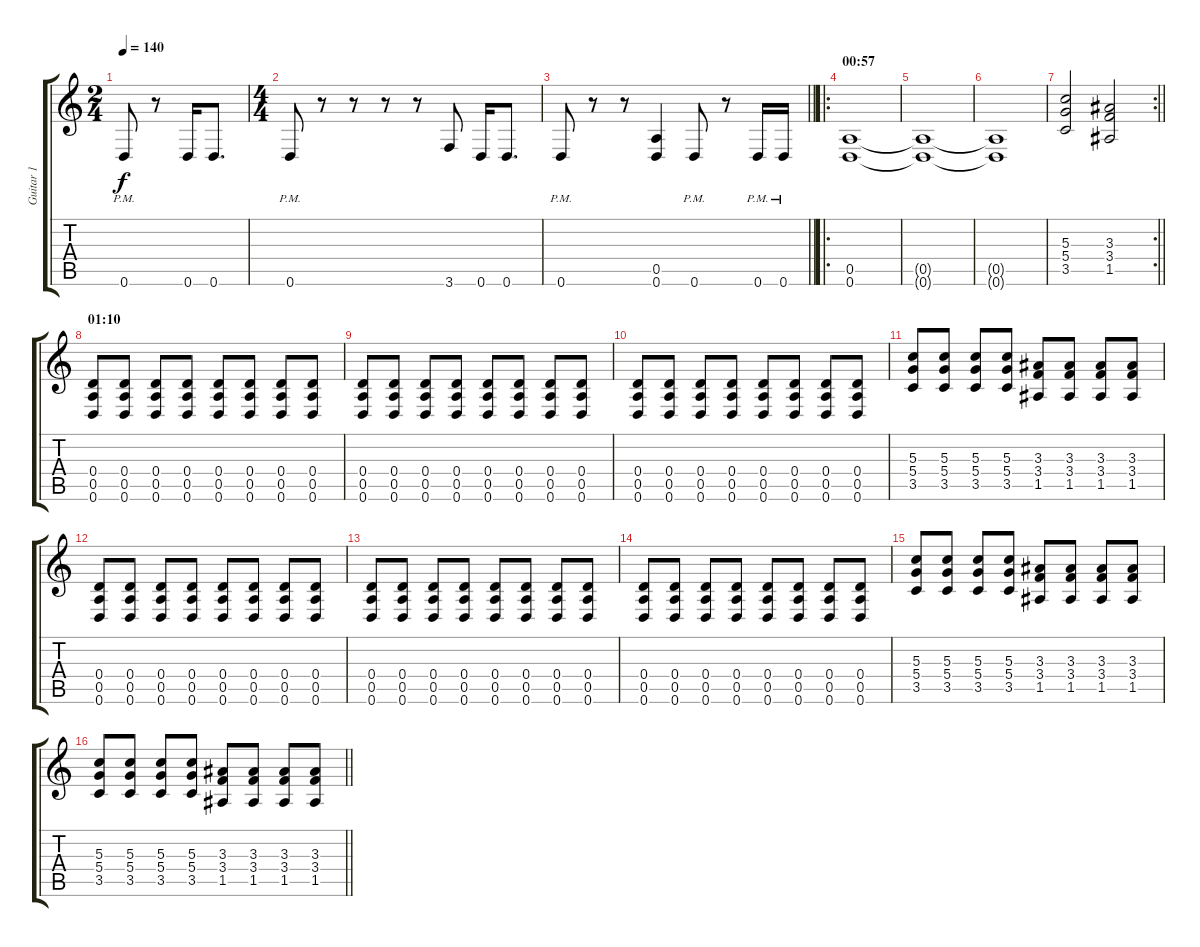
\track ("Guitar 1" "Guitar 1") {instrument overdrivenguitar}
\staff {score tabs}
\tuning (E4 B3 G3 D3 A2 D2) {hide}
\ts (2 4)
\tempo 140
\clef g2
\ks c
0.6{pm}.8{dy f} r.8 0.6.16 0.6.8{d} |
\ts (4 4)
0.6{pm}.8 r.8 r.8 r.8 r.8 3.6.8 0.6.16 0.6.8{d} |
\barLineRight lightlight
0.6{pm}.8 r.8 r.8 (0.5 0.6).4 0.6{pm}.8 r.8 0.6{pm}.16 0.6{pm}.16 |
\ro
\section ("" "00:57")
(0.5 0.6).1 |
(0.5{t} 0.6{t}).1 |
(0.5{t} 0.6{t}).1 |
\rc 2
\barLineRight lightlight
(5.3 5.4 3.5).2 (3.3 3.4 1.5).2 |
\section ("" "01:10")
(0.4 0.5 0.6).8 (0.4 0.5 0.6).8 (0.4 0.5 0.6).8 (0.4 0.5 0.6).8 (0.4 0.5 0.6).8 (0.4 0.5 0.6).8 (0.4 0.5 0.6).8 (0.4 0.5 0.6).8 |
(0.4 0.5 0.6).8 (0.4 0.5 0.6).8 (0.4 0.5 0.6).8 (0.4 0.5 0.6).8 (0.4 0.5 0.6).8 (0.4 0.5 0.6).8 (0.4 0.5 0.6).8 (0.4 0.5 0.6).8 |
(0.4 0.5 0.6).8 (0.4 0.5 0.6).8 (0.4 0.5 0.6).8 (0.4 0.5 0.6).8 (0.4 0.5 0.6).8 (0.4 0.5 0.6).8 (0.4 0.5 0.6).8 (0.4 0.5 0.6).8 |
(5.3 5.4 3.5).8 (5.3 5.4 3.5).8 (5.3 5.4 3.5).8 (5.3 5.4 3.5).8 (3.3 3.4 1.5).8 (3.3 3.4 1.5).8 (3.3 3.4 1.5).8 (3.3 3.4 1.5).8 |
(0.4 0.5 0.6).8 (0.4 0.5 0.6).8 (0.4 0.5 0.6).8 (0.4 0.5 0.6).8 (0.4 0.5 0.6).8 (0.4 0.5 0.6).8 (0.4 0.5 0.6).8 (0.4 0.5 0.6).8 |
(0.4 0.5 0.6).8 (0.4 0.5 0.6).8 (0.4 0.5 0.6).8 (0.4 0.5 0.6).8 (0.4 0.5 0.6).8 (0.4 0.5 0.6).8 (0.4 0.5 0.6).8 (0.4 0.5 0.6).8 |
(0.4 0.5 0.6).8 (0.4 0.5 0.6).8 (0.4 0.5 0.6).8 (0.4 0.5 0.6).8 (0.4 0.5 0.6).8 (0.4 0.5 0.6).8 (0.4 0.5 0.6).8 (0.4 0.5 0.6).8 |
(5.3 5.4 3.5).8 (5.3 5.4 3.5).8 (5.3 5.4 3.5).8 (5.3 5.4 3.5).8 (3.3 3.4 1.5).8 (3.3 3.4 1.5).8 (3.3 3.4 1.5).8 (3.3 3.4 1.5).8 |
\barLineRight lightlight
(5.3 5.4 3.5).8 (5.3 5.4 3.5).8 (5.3 5.4 3.5).8 (5.3 5.4 3.5).8 (3.3 3.4 1.5).8 (3.3 3.4 1.5).8 (3.3 3.4 1.5).8 (3.3 3.4 1.5).8
